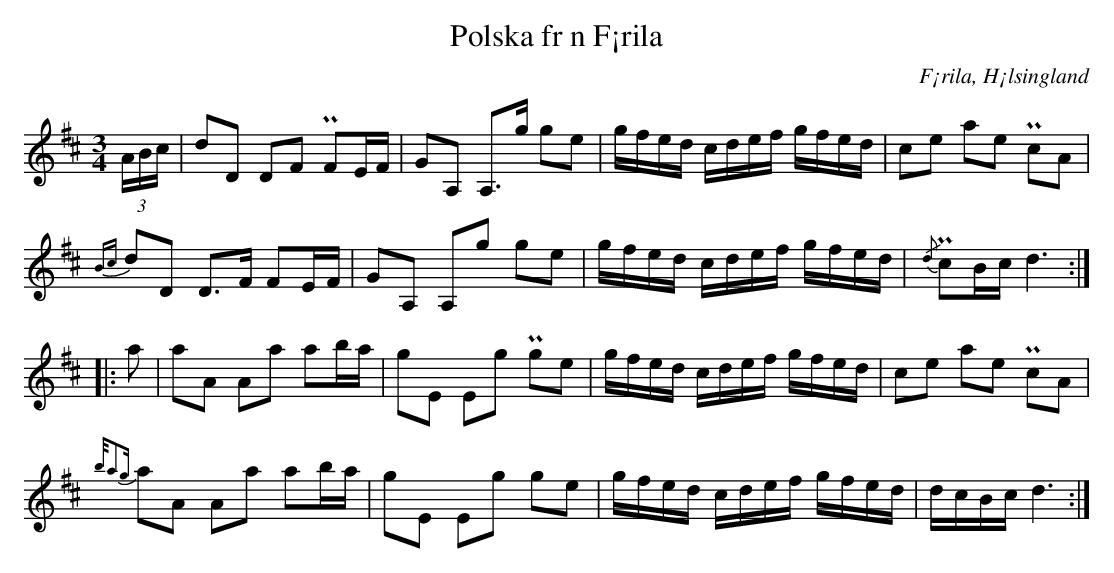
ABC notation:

X:1
T:Polska fr n F¡rila
O:F¡rila, H¡lsingland
M:3/4
L:1/16
U:t=turn
K:D
(3ABc | d2D2 D2F2 PF2EF | G2A,2 A,2>g2 g2e2 | gfed cdef gfed | c2e2 a2e2 Pc2A2 |
{Bc}d2D2 D2>F2 F2EF | G2A,2 A,2g2 g2e2 | gfed cdef gfed | {/d}Pc2Bc d6 ::
a2 | a2A2 A2a2 a2ba | g2E2 E2g2 Pg2e2 | gfed cdef gfed | c2e2 a2e2 Pc2A2 |
{b/a2g}a2A2 A2a2 a2ba | g2E2 E2g2 g2e2 | gfed cdef gfed | dcBc d6 :|
